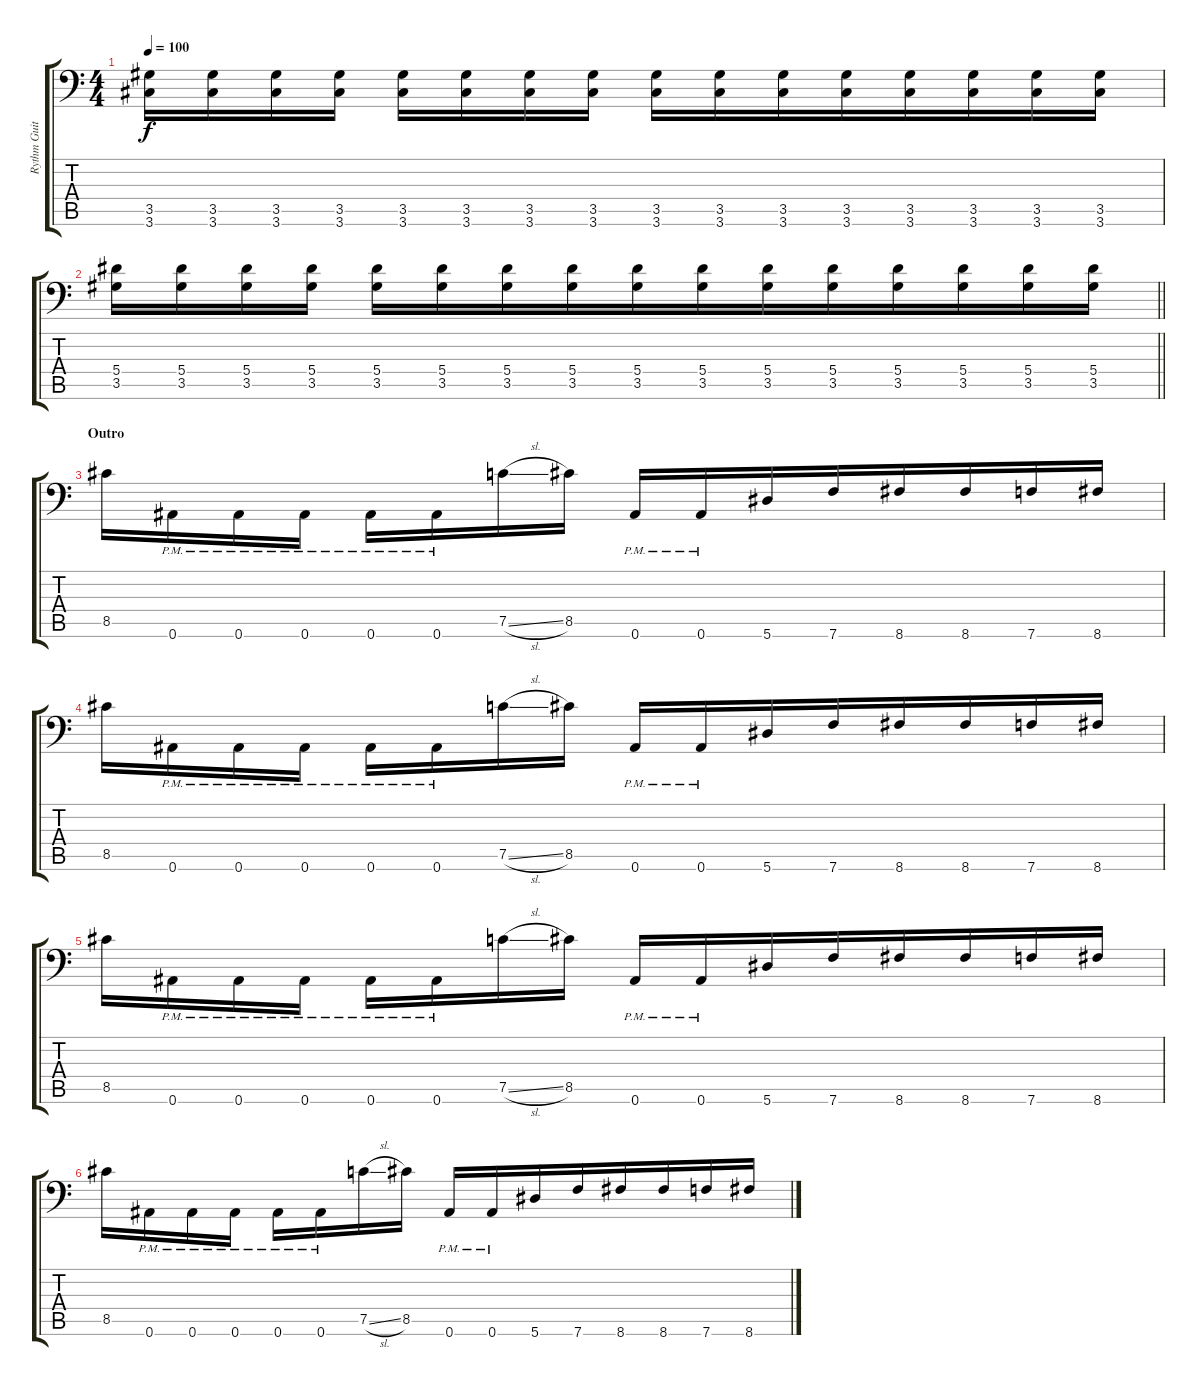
\track ("Rythm Guitar 2" "Rythm Guit") {instrument distortionguitar}
\staff {score tabs}
\tuning (C4 G3 Eb3 Bb2 F2 Bb1) {hide}
\ts (4 4)
\tempo 100
\clef f4
\ks c
(3.5 3.6).16{dy f beam merge} (3.5 3.6).16 (3.5 3.6).16{beam merge} (3.5 3.6).16 (3.5 3.6).16{beam merge} (3.5 3.6).16 (3.5 3.6).16{beam merge} (3.5 3.6).16 (3.5 3.6).16 (3.5 3.6).16 (3.5 3.6).16{beam merge} (3.5 3.6).16{beam merge} (3.5 3.6).16{beam merge} (3.5 3.6).16{beam merge} (3.5 3.6).16 (3.5 3.6).16 |
\barLineRight lightlight
(5.4 3.5).16 (5.4 3.5).16 (5.4 3.5).16{beam merge} (5.4 3.5).16 (5.4 3.5).16 (5.4 3.5).16{beam merge} (5.4 3.5).16 (5.4 3.5).16{beam merge} (5.4 3.5).16{beam merge} (5.4 3.5).16 (5.4 3.5).16{beam merge} (5.4 3.5).16{beam merge} (5.4 3.5).16 (5.4 3.5).16 (5.4 3.5).16 (5.4 3.5).16 |
\section ("" "Outro")
8.5.16 0.6{pm}.16 0.6{pm}.16{beam merge} 0.6{pm}.16 0.6{pm}.16 0.6{pm}.16 7.5{sl}.16 8.5.16 0.6{pm}.16 0.6{pm}.16 5.6.16 7.6.16{beam merge} 8.6.16 8.6.16 7.6.16 8.6.16 |
8.5.16 0.6{pm}.16 0.6{pm}.16{beam merge} 0.6{pm}.16 0.6{pm}.16 0.6{pm}.16 7.5{sl}.16 8.5.16 0.6{pm}.16 0.6{pm}.16 5.6.16 7.6.16{beam merge} 8.6.16 8.6.16 7.6.16 8.6.16 |
8.5.16 0.6{pm}.16 0.6{pm}.16{beam merge} 0.6{pm}.16 0.6{pm}.16 0.6{pm}.16 7.5{sl}.16 8.5.16 0.6{pm}.16 0.6{pm}.16 5.6.16 7.6.16{beam merge} 8.6.16 8.6.16 7.6.16 8.6.16 |
8.5.16 0.6{pm}.16 0.6{pm}.16{beam merge} 0.6{pm}.16 0.6{pm}.16 0.6{pm}.16 7.5{sl}.16 8.5.16 0.6{pm}.16 0.6{pm}.16 5.6.16 7.6.16{beam merge} 8.6.16 8.6.16 7.6.16 8.6.16
